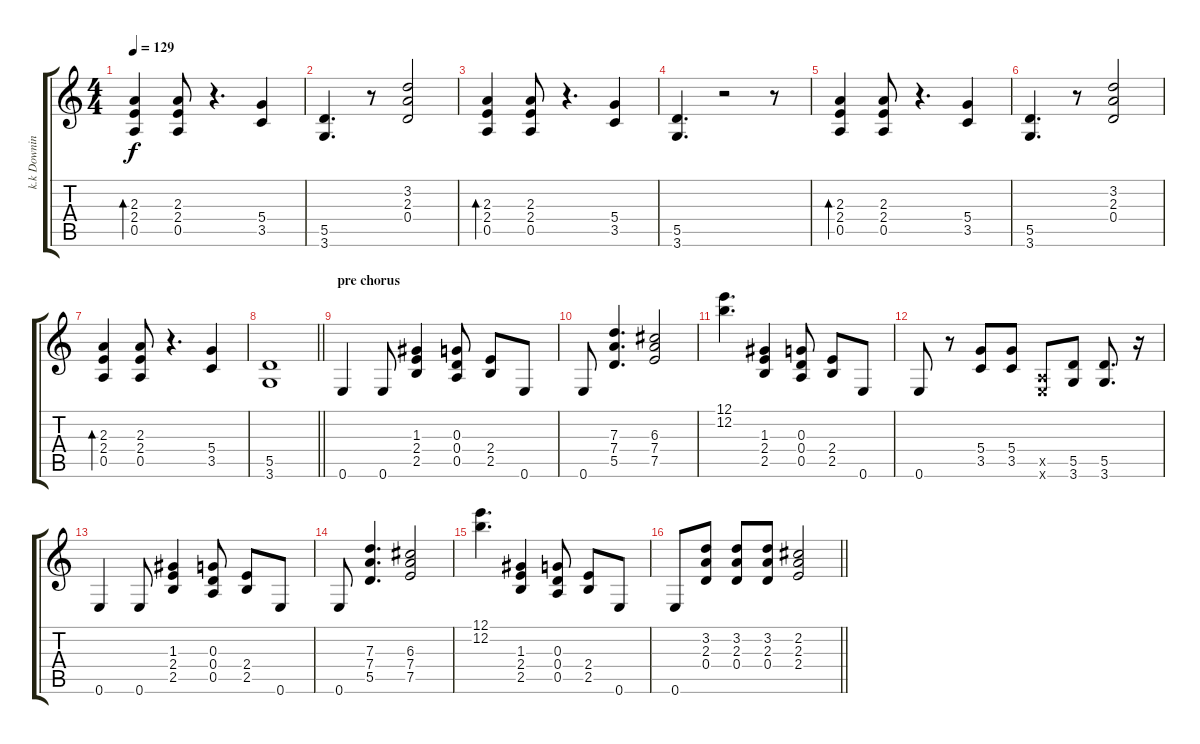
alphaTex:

\track ("k.k Downing" "k.k Downin") {instrument distortionguitar}
\staff {score tabs}
\tuning (E4 B3 G3 D3 A2 E2) {hide}
\ts (4 4)
\tempo 129
\clef g2
\ks c
(2.3 2.4 0.5).4{bd 120 dy f} (2.3 2.4 0.5).8 r.4{d} (5.4 3.5).4 |
(5.5 3.6).4{d} r.8 (3.2 2.3 0.4).2 |
(2.3 2.4 0.5).4{bd 120} (2.3 2.4 0.5).8 r.4{d} (5.4 3.5).4 |
(5.5 3.6).4{d} r.2 r.8 |
(2.3 2.4 0.5).4{bd 120} (2.3 2.4 0.5).8 r.4{d} (5.4 3.5).4 |
(5.5 3.6).4{d} r.8 (3.2 2.3 0.4).2 |
(2.3 2.4 0.5).4{bd 120} (2.3 2.4 0.5).8 r.4{d} (5.4 3.5).4 |
\barLineRight lightlight
(5.5 3.6).1 |
\section ("" "pre chorus")
0.6.4 0.6.8 (1.3 2.4 2.5).4 (0.3 0.4 0.5).8 (2.4 2.5).8 0.6.8 |
0.6.8 (7.3 7.4 5.5).4{d} (6.3 7.4 7.5).2 |
(12.1 12.2).4{d} (1.3 2.4 2.5).4 (0.3 0.4 0.5).8 (2.4 2.5).8 0.6.8 |
0.6.8 r.8 (5.4 3.5).8 (5.4 3.5).8 (0.5{x} 0.6{x}).8 (5.5 3.6).8 (5.5 3.6).8{d} r.16 |
0.6.4 0.6.8 (1.3 2.4 2.5).4 (0.3 0.4 0.5).8 (2.4 2.5).8 0.6.8 |
0.6.8 (7.3 7.4 5.5).4{d} (6.3 7.4 7.5).2 |
(12.1 12.2).4{d} (1.3 2.4 2.5).4 (0.3 0.4 0.5).8 (2.4 2.5).8 0.6.8 |
\barLineRight lightlight
0.6.8 (3.2 2.3 0.4).8 (3.2 2.3 0.4).8 (3.2 2.3 0.4).8 (2.2 2.3 2.4).2
